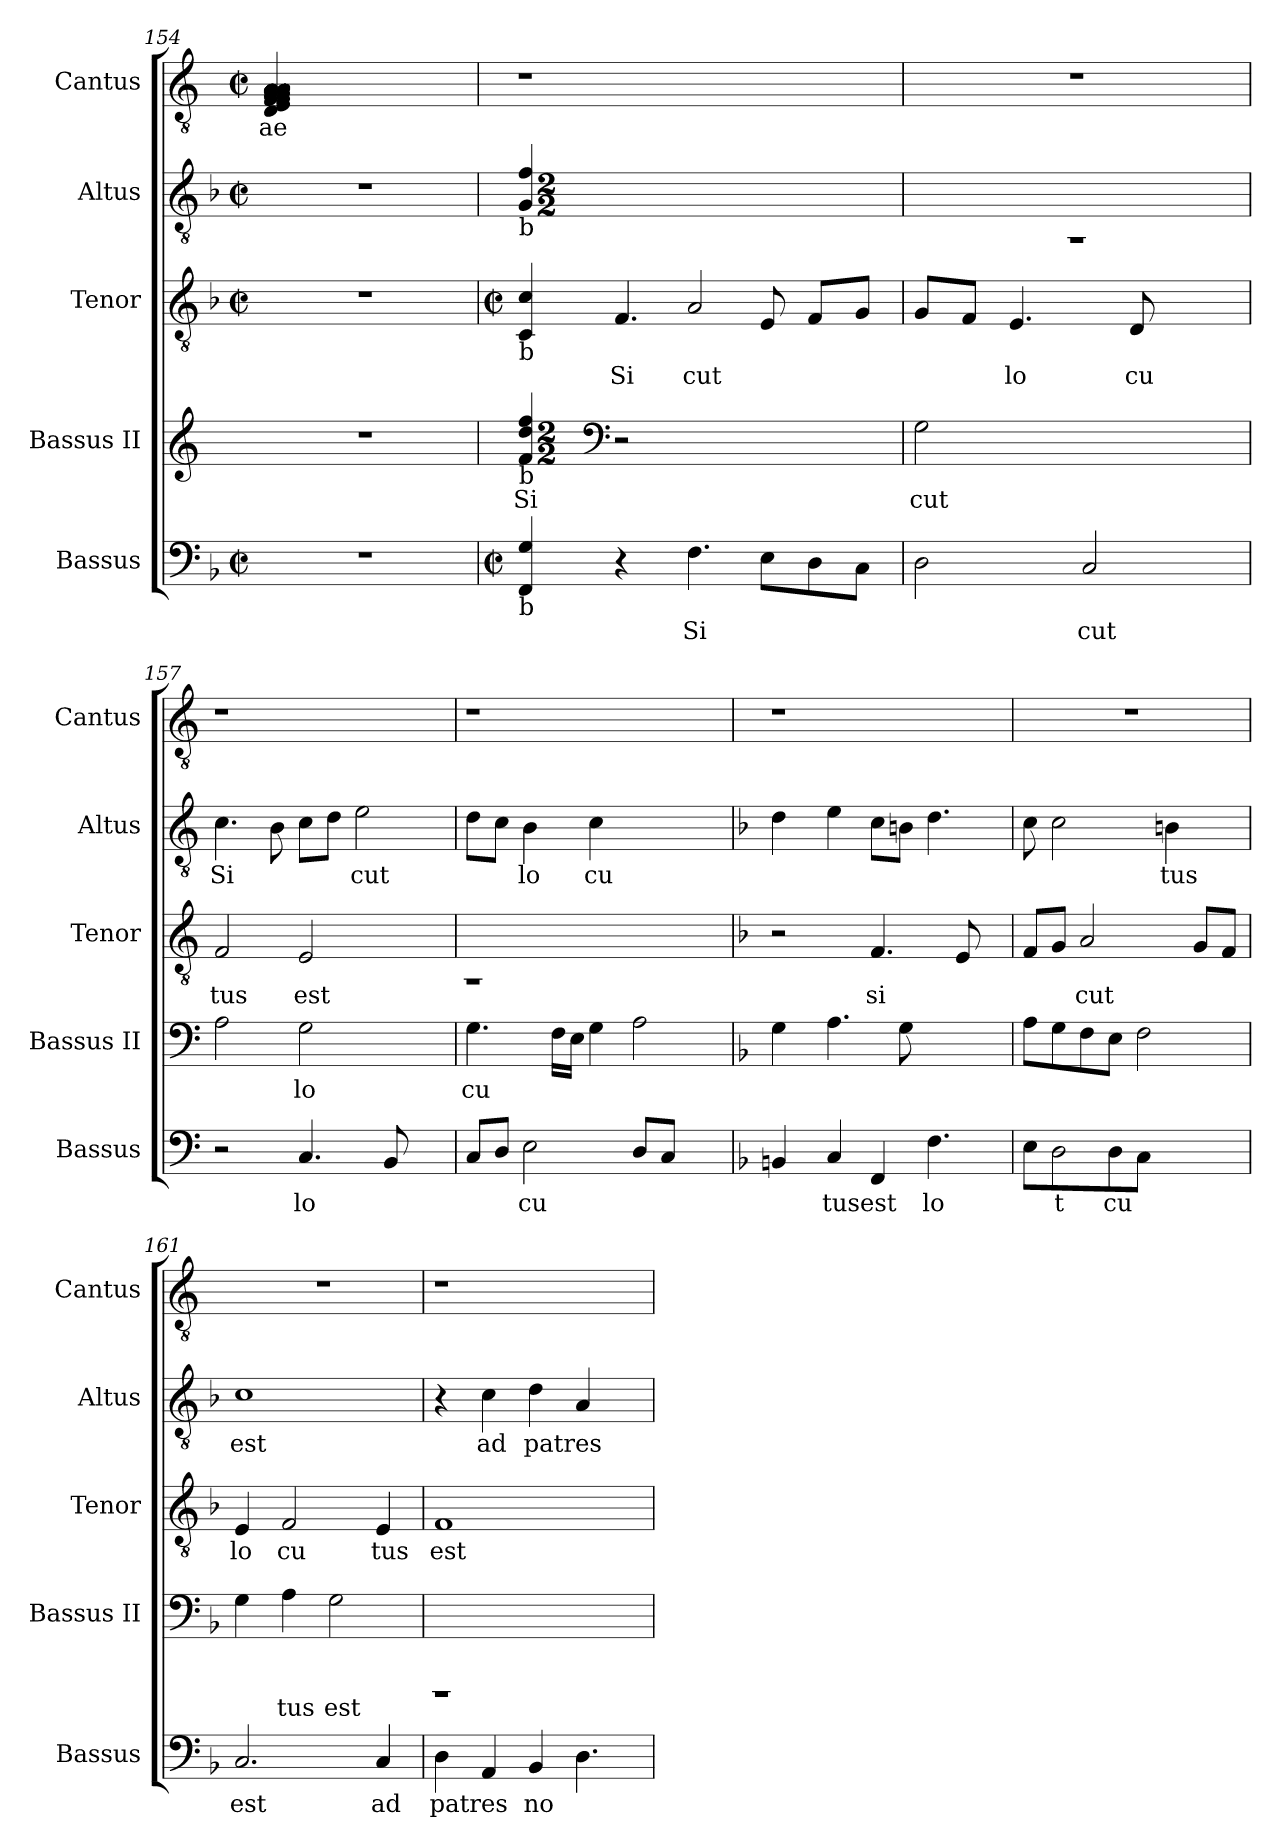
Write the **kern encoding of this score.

**kern	**text	**kern	**text	**kern	**text	**kern	**text	**text	**kern	**text
*part5	*part5	*part4	*part4	*part3	*part3	*part2	*part2	*part2	*part1	*part1
*staff5	*staff5	*staff4	*staff4	*staff3	*staff3	*staff2	*staff2	*staff2	*staff1	*staff1
*I"Bassus	*	*I"Bassus II	*	*I"Tenor	*	*I"Altus	*	*	*I"Cantus	*
*I'Bassus	*	*I'Bassus II	*	*I'Tenor	*	*I'Altus	*	*	*I'Cantus	*
*clefF4	*	*	*	*clefGv2	*	*clefGv2	*	*	*clefGv2	*
*k[b-]	*	*	*	*k[b-]	*	*k[b-]	*	*	*k[]	*
*F:	*	*	*	*F:	*	*F:	*	*	*C:	*
*M2/2	*	*	*	*M2/2	*	*M2/2	*	*	*M2/2	*
*met(c|)	*	*	*	*met(c|)	*	*met(c|)	*	*	*met(c|)	*
=154	=154	=154	=154	=154	=154	=154	=154	=154	=154	=154
!	!	!	!	!	!	!	!	!	!	!LO:LY:b:cj
1r	.	1r	.	1r	.	1r	.	.	(>(>4A/ 4A/ 4A/ 4A/ 4A/ 4A/ 4A/ 4A/ 4G/ 4F/ 4G/ 4A/ 4G/ 4F/ 4E/ 4D/	-ae
.	.	.	.	.	.	.	.	.	2.ryy	.
!!LO:PB:g=z
=155	=155	=155	=155	=155	=155	=155	=155	=155	=155	=155
*k[]	*	*	*	*k[]	*	*k[]	*	*	*	*
*C:	*	*	*	*C:	*	*C:	*	*	*	*
*M2/2	*	*	*	*M2/2	*	*	*	*	*	*
*met(c|)	*	*	*	*met(c|)	*	*	*	*	*	*
!	!	!	!	!	!	!LO:TX:b:t=b	!	!	!	!
!	!	!	!	!LO:TX:b:t=b	!	!	!	!	!	!
!	!	!LO:TX:b:t=b	!	!	!	!	!	!	!	!
!LO:TX:b:t=b	!	!	!	!	!	!	!	!	!	!
!	!	!	!LO:LY:b:cj	!	!	!	!	!LO:LY:b:rj	!	!
4G/ 4FF/	.	4ff/ 4f/ 4dd	Si	4c/ 4C/	.	4f/ 4G/	.	.	1r	.
*	*	*clefF4	*	*	*	*	*	*	*	*
*	*	*M2/2	*	*	*	*M2/2	*	*	*	*
*	*	*met(c|)	*	*	*	*met(c|)	*	*	*	*
!	!	!	!	!LO:N:vis=4.	!LO:LY:b:cj	!	!	!	!	!
4r	.	2r	.	4F/	Si	2..ryy	.	.	.	.
!LO:N:vis=4.	!LO:LY:b:cj	!	!	!LO:N:vis=2	!LO:LY:b	!	!	!	!	!
4F\	Si	.	.	4A/	cut	.	.	.	.	.
8E\L	.	4.ryy	.	8E/	.	.	.	.	.	.
8D\	.	.	.	8F/L	.	.	.	.	.	.
8C\J	.	.	.	8G/J	.	.	.	.	8ryy	.
=156	=156	=156	=156	=156	=156	=156	=156	=156	=156	=156
!	!	!	!LO:LY:b	!	!	!LO:N:vis=1	!	!	!	!
2D\	.	2G\	cut	8G/L	.	1rAA	.	.	1r	.
.	.	.	.	8F/J	.	.	.	.	.	.
!	!	!	!	!	!LO:LY:b:cj	!	!	!	!	!
.	.	.	.	4.E/	lo	.	.	.	.	.
!	!LO:LY:b:cj	!	!	!	!	!	!	!	!	!
2C/	cut	2ryy	.	.	.	.	.	.	.	.
!	!	!	!	!	!LO:LY:b:cj	!	!	!	!	!
.	.	.	.	8D/	cu	.	.	.	.	.
.	.	.	.	4ryy	.	.	.	.	.	.
=157	=157	=157	=157	=157	=157	=157	=157	=157	=157	=157
!	!	!	!	!	!LO:LY:b:cj	!	!LO:LY:b:cj	!	!	!
2r	.	2A\	.	2F/	tus	4.c\	Si	.	1r	.
.	.	.	.	.	.	8B\	.	.	.	.
!	!LO:LY:b:cj	!	!LO:LY:b:cj	!	!LO:LY:b:cj	!	!	!	!	!
4.C/	lo	2G\	lo	2E/	est	8c\L	.	.	.	.
.	.	.	.	.	.	8d\J	.	.	.	.
!	!	!	!	!	!	!	!LO:LY:b	!	!	!
.	.	.	.	.	.	2e\	cut	.	.	.
8BB/	.	.	.	.	.	.	.	.	.	.
4ryy	.	4ryy	.	4ryy	.	.	.	.	4ryy	.
=158	=158	=158	=158	=158	=158	=158	=158	=158	=158	=158
!	!	!	!LO:LY:b:cj	!LO:N:vis=1	!	!	!	!	!	!
8C/L	.	4.G\	cu	1rAA	.	8d\L	.	.	1r	.
8D/J	.	.	.	.	.	8c\J	.	.	.	.
!	!LO:LY:b:cj	!	!	!	!	!	!LO:LY:b:cj	!	!	!
2E\	cu	.	.	.	.	4B\	lo	.	.	.
.	.	16F\L	.	.	.	.	.	.	.	.
.	.	16E\J	.	.	.	.	.	.	.	.
!	!	!	!	!	!	!	!LO:LY:b:cj	!	!	!
.	.	4G\	.	.	.	4c\	cu	.	.	.
8D/L	.	2A\	.	.	.	2ryy	.	.	.	.
8C/J	.	.	.	.	.	.	.	.	.	.
4ryy	.	.	.	4ryy	.	.	.	.	4ryy	.
!!LO:LB:g=z
=159	=159	=159	=159	=159	=159	=159	=159	=159	=159	=159
*k[b-]	*	*k[b-]	*	*k[b-]	*	*k[b-]	*	*	*	*
*F:	*	*F:	*	*F:	*	*F:	*	*	*	*
*	*	*	*	*	*	*^	*	*	*	*
4BB/	.	4G\	.	2r	.	4d\	8.ryy	.	.	1r	.
.	.	.	.	.	.	.	2...ryy	.	.	.	.
!	!LO:LY:b	!	!	!	!	!	!	!	!	!	!
4C/	tusest	4.A\	.	.	.	4e\	.	.	.	.	.
!	!	!	!	!	!LO:LY:b:cj	!	!	!	!	!	!
4FF/	.	.	.	4.F/	si	8c\L	.	.	.	.	.
.	.	8G\	.	.	.	8B\J	.	.	.	.	.
!	!LO:LY:b:cj	!	!	!	!	!	!	!	!	!	!
4.F\	lo	4.ryy	.	.	.	4.d\	.	.	.	.	.
.	.	.	.	8E/	.	.	.	.	.	.	.
.	.	.	.	8ryy	.	.	.	.	.	8ryy	.
*	*	*	*	*	*	*v	*v	*	*	*	*
=160	=160	=160	=160	=160	=160	=160	=160	=160	=160	=160
8E\L	.	8A\L	.	8F/L	.	8c\	.	.	1r	.
!LO:N:vis=2	!LO:LY:b:rj	!	!	!	!	!	!	!	!	!
4D\	t	8G\	.	8G/J	.	2c\	.	.	.	.
!	!	!	!	!	!LO:LY:b	!	!	!	!	!
.	.	8F\	.	2A/	cut	.	.	.	.	.
!	!LO:LY:b:cj	!	!	!	!	!	!	!	!	!
8D\	cu	8E\J	.	.	.	.	.	.	.	.
8C\J	.	2F\	.	.	.	.	.	.	.	.
!	!	!	!	!	!	!	!LO:LY:b:cj	!	!	!
4.ryy	.	.	.	.	.	4B\	tus	.	.	.
.	.	.	.	8G/L	.	.	.	.	.	.
.	.	.	.	8F/J	.	8ryy	.	.	.	.
=161	=161	=161	=161	=161	=161	=161	=161	=161	=161	=161
!	!LO:LY:b:cj	!	!	!	!LO:LY:b:cj	!	!LO:LY:b:cj	!	!	!
2.C/	est	4G\	.	4E/	lo	1c	est	.	1r	.
!	!	!	!LO:LY:b:cj	!	!LO:LY:b:cj	!	!	!	!	!
.	.	4A\	tus	2F/	cu	.	.	.	.	.
!	!	!	!LO:LY:b:cj	!	!	!	!	!	!	!
.	.	2G\	est	.	.	.	.	.	.	.
!	!LO:LY:b:cj	!	!	!	!LO:LY:b:cj	!	!	!	!	!
4C/	ad	.	.	4E/	tus	.	.	.	.	.
=162	=162	=162	=162	=162	=162	=162	=162	=162	=162	=162
!	!LO:LY:b	!LO:N:vis=1	!	!	!LO:LY:b:cj	!	!	!	!	!
4D\	patres	1rEEE	.	1F	est	4r	.	.	1r	.
!	!	!	!	!	!	!	!LO:LY:b:cj	!	!	!
4AA/	.	.	.	.	.	4c\	ad	.	.	.
!	!LO:LY:b	!	!	!	!	!	!LO:LY:b	!	!	!
4BB-/	no	.	.	.	.	4d\	patres	.	.	.
4.D\	.	.	.	.	.	4A/	.	.	.	.
.	.	8ryy	.	8ryy	.	8ryy	.	.	8ryy	.
=	=	=	=	=	=	=	=	=	=	=
*-	*-	*-	*-	*-	*-	*-	*-	*-	*-	*-
